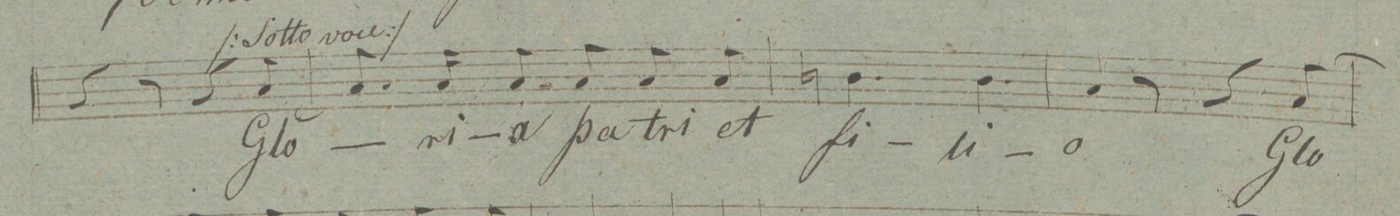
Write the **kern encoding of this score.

**kern	**text	**dynam
*I"Canto.	*	*
*clefC1	*	*
*k[f#c#g#]	*	*
*M6/8	*	*
4r	.	.
8r	.	.
4r	.	.
[8f#/	Glo-	.
=42	=42	=42
8.f#/]	.	.
16f#/	-ri-	.
8f#/	-a	.
8f#/	pa-	.
8f#/	-tri	.
8f#/	et	.
=43	=43	=43
4.gn\	fi-	.
4.g\	-li-	.
=44	=44	=44
4f#/	-o	.
8r	.	.
4r	.	.
[>8f#/	Glo-	.
=45	=45	=45
*-	*-	*-
